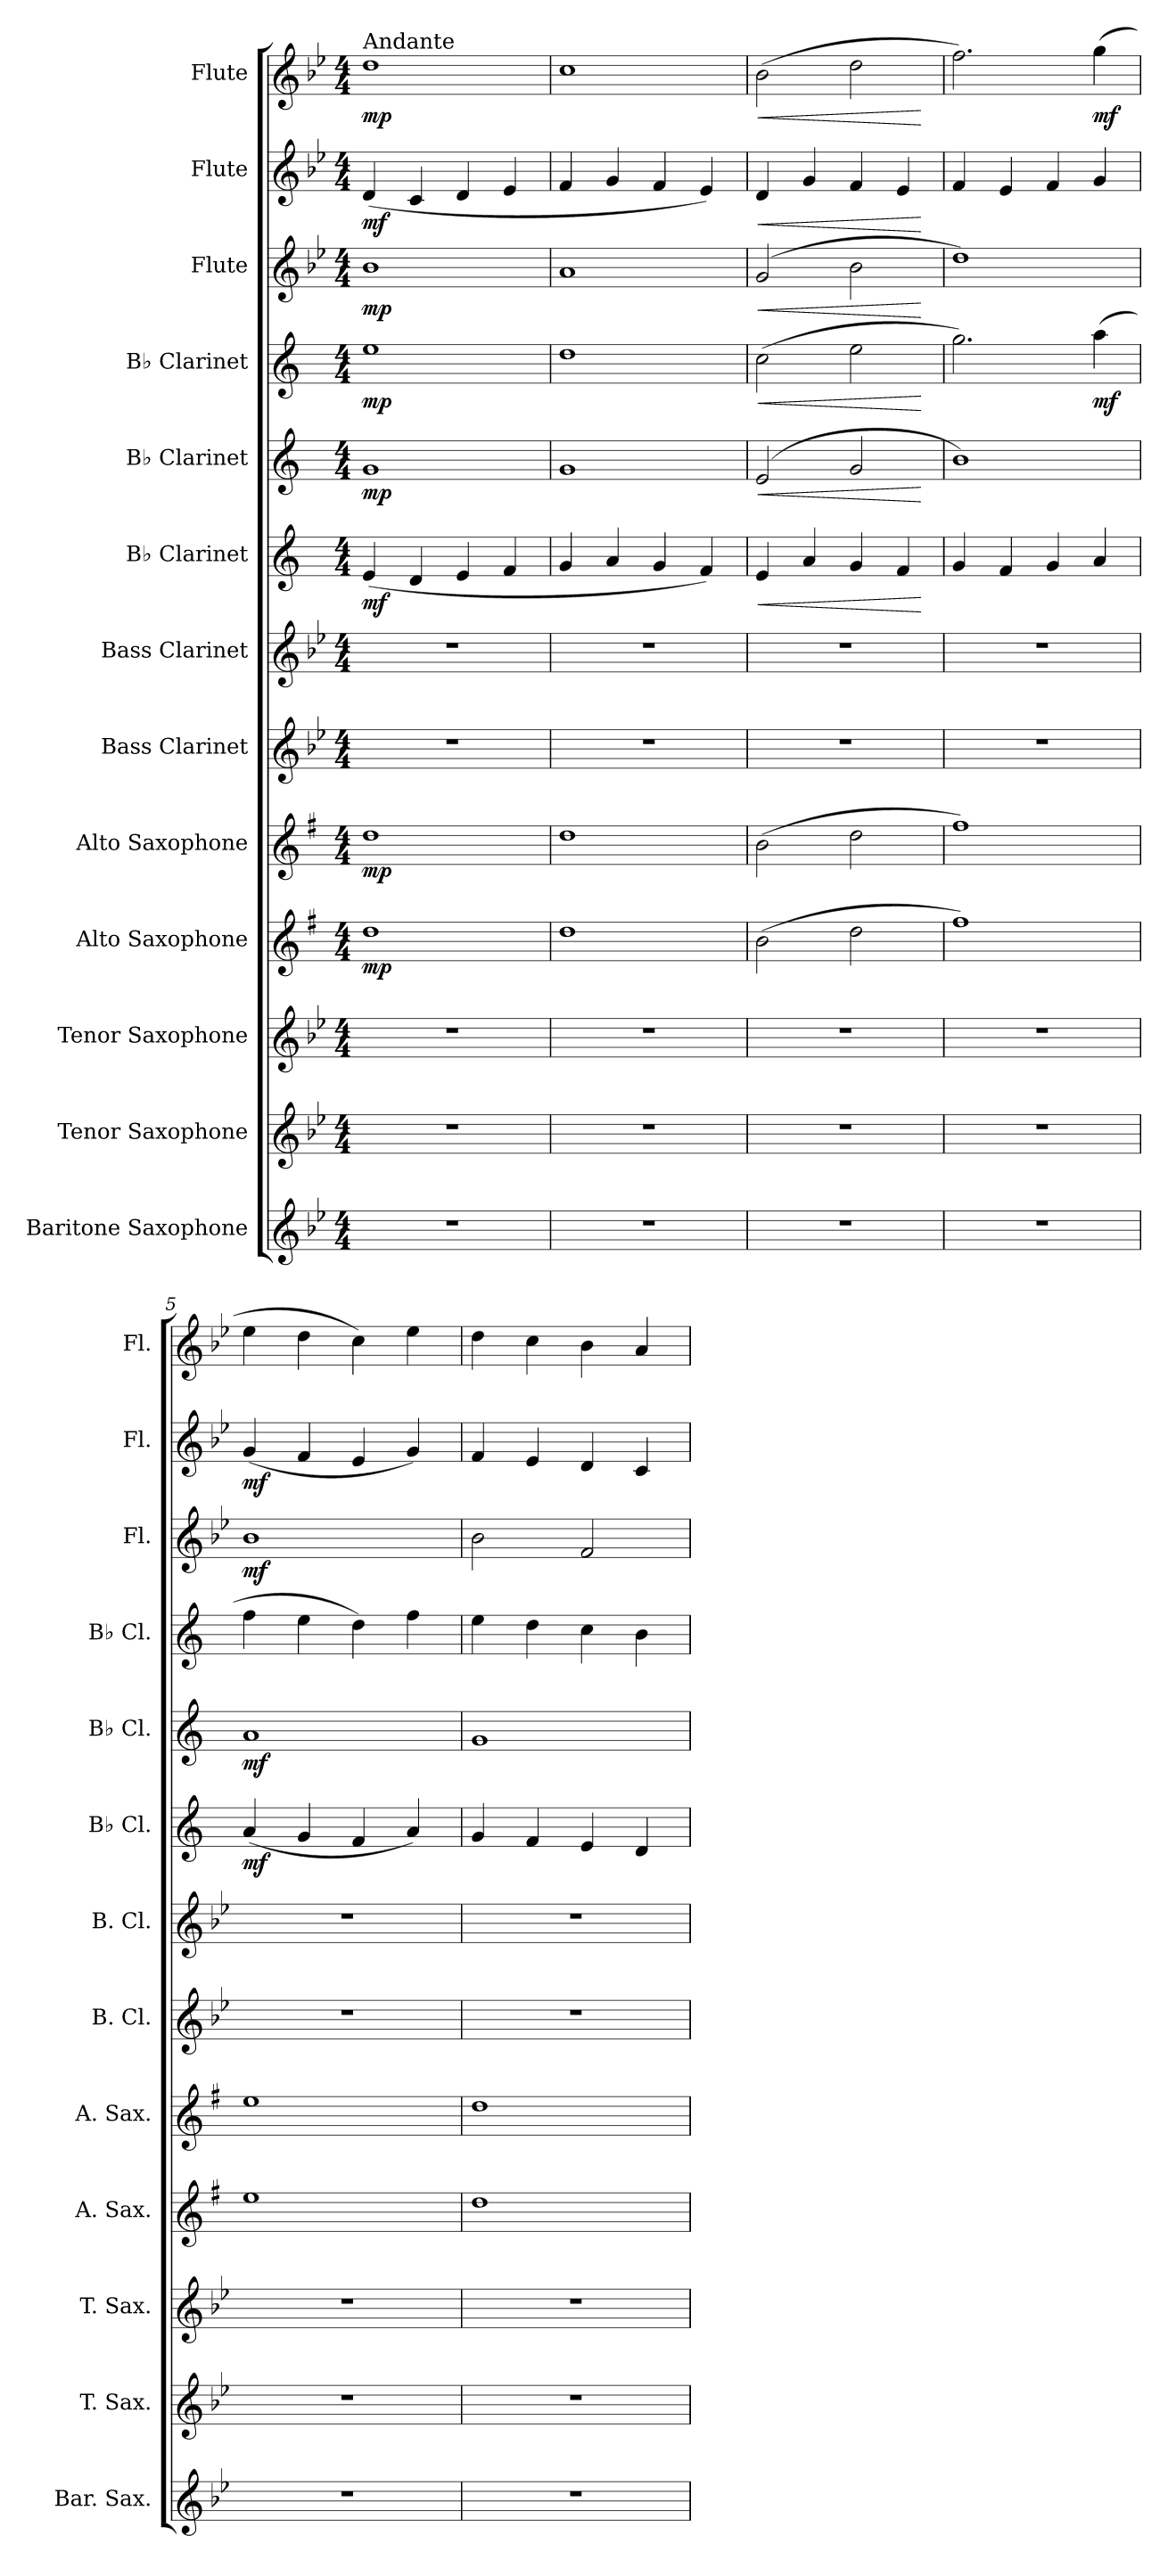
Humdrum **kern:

**kern	**kern	**kern	**kern	**dynam	**kern	**dynam	**kern	**kern	**kern	**dynam	**kern	**dynam	**kern	**dynam	**kern	**dynam	**kern	**dynam	**kern	**dynam
*part13	*part12	*part11	*part10	*part10	*part9	*part9	*part8	*part7	*part6	*part6	*part5	*part5	*part4	*part4	*part3	*part3	*part2	*part2	*part1	*part1
*staff13	*staff12	*staff11	*staff10	*staff10	*staff9	*staff9	*staff8	*staff7	*staff6	*staff6	*staff5	*staff5	*staff4	*staff4	*staff3	*staff3	*staff2	*staff2	*staff1	*staff1
*I"Baritone Saxophone	*I"Tenor Saxophone	*I"Tenor Saxophone	*I"Alto Saxophone	*	*I"Alto Saxophone	*	*I"Bass Clarinet	*I"Bass Clarinet	*I"B♭ Clarinet	*	*I"B♭ Clarinet	*	*I"B♭ Clarinet	*	*I"Flute	*	*I"Flute	*	*I"Flute	*
*I'Bar. Sax.	*I'T. Sax.	*I'T. Sax.	*I'A. Sax.	*	*I'A. Sax.	*	*I'B. Cl.	*I'B. Cl.	*I'B♭ Cl.	*	*I'B♭ Cl.	*	*I'B♭ Cl.	*	*I'Fl.	*	*I'Fl.	*	*I'Fl.	*
*clefG2	*clefG2	*clefG2	*clefG2	*	*clefG2	*	*clefG2	*clefG2	*clefG2	*	*clefG2	*	*clefG2	*	*clefG2	*	*clefG2	*	*clefG2	*
*ITrd12c21	*ITrd8c14	*ITrd8c14	*ITrd5c9	*	*ITrd5c9	*	*ITrd8c14	*ITrd8c14	*ITrd1c2	*	*ITrd1c2	*	*ITrd1c2	*	*	*	*	*	*	*
*k[b-e-]	*k[b-e-]	*k[b-e-]	*k[b-e-]	*	*k[b-e-]	*	*k[b-e-]	*k[b-e-]	*k[b-e-]	*	*k[b-e-]	*	*k[b-e-]	*	*k[b-e-]	*	*k[b-e-]	*	*k[b-e-]	*
*B-:	*B-:	*B-:	*B-:	*	*B-:	*	*B-:	*B-:	*B-:	*	*B-:	*	*B-:	*	*B-:	*	*B-:	*	*B-:	*
*M4/4	*M4/4	*M4/4	*M4/4	*	*M4/4	*	*M4/4	*M4/4	*M4/4	*	*M4/4	*	*M4/4	*	*M4/4	*	*M4/4	*	*M4/4	*
=1	=1	=1	=1	=1	=1	=1	=1	=1	=1	=1	=1	=1	=1	=1	=1	=1	=1	=1	=1	=1
!	!	!	!	!	!	!	!	!	!	!	!	!	!	!	!	!	!	!	!LO:TX:a:t=Andante	!
!	!	!	!	!LO:DY:b	!	!LO:DY:b	!	!	!	!LO:DY:b	!	!LO:DY:b	!	!LO:DY:b	!	!LO:DY:b	!	!LO:DY:b	!	!LO:DY:b
1r	1r	1r	1f	mp	1f	mp	1r	1r	(4d/	mf	1f	mp	1dd	mp	1b-	mp	(4d/	mf	1dd	mp
.	.	.	.	.	.	.	.	.	4c/	.	.	.	.	.	.	.	4c/	.	.	.
.	.	.	.	.	.	.	.	.	4d/	.	.	.	.	.	.	.	4d/	.	.	.
.	.	.	.	.	.	.	.	.	4e-/	.	.	.	.	.	.	.	4e-/	.	.	.
=2	=2	=2	=2	=2	=2	=2	=2	=2	=2	=2	=2	=2	=2	=2	=2	=2	=2	=2	=2	=2
1r	1r	1r	1f	.	1f	.	1r	1r	4f/	.	1f	.	1cc	.	1a	.	4f/	.	1cc	.
.	.	.	.	.	.	.	.	.	4g/	.	.	.	.	.	.	.	4g/	.	.	.
.	.	.	.	.	.	.	.	.	4f/	.	.	.	.	.	.	.	4f/	.	.	.
.	.	.	.	.	.	.	.	.	4e-/)	.	.	.	.	.	.	.	4e-/)	.	.	.
=3	=3	=3	=3	=3	=3	=3	=3	=3	=3	=3	=3	=3	=3	=3	=3	=3	=3	=3	=3	=3
!	!	!	!	!	!	!	!	!	!	!LO:HP:b	!	!LO:HP:b	!	!LO:HP:b	!	!LO:HP:b	!	!LO:HP:b	!	!LO:HP:b
1r	1r	1r	(2d\	.	(2d\	.	1r	1r	4d/	<	(2d/	<	(2b-\	<	(2g/	<	4d/	<	(2b-\	<
.	.	.	.	.	.	.	.	.	4g/	.	.	.	.	.	.	.	4g/	.	.	.
.	.	.	2f\	.	2f\	.	.	.	4f/	.	2f/	.	2dd\	.	2b-\	.	4f/	.	2dd\	.
.	.	.	.	.	.	.	.	.	4e-/	.	.	.	.	.	.	.	4e-/	.	.	.
.	.	.	.	.	.	.	.	.	.	[	.	[	.	[	.	[	.	[	.	[
=4	=4	=4	=4	=4	=4	=4	=4	=4	=4	=4	=4	=4	=4	=4	=4	=4	=4	=4	=4	=4
1r	1r	1r	1a)	.	1a)	.	1r	1r	4f/	.	1a)	.	2.ff\)	.	1dd)	.	4f/	.	2.ff\)	.
.	.	.	.	.	.	.	.	.	4e-/	.	.	.	.	.	.	.	4e-/	.	.	.
.	.	.	.	.	.	.	.	.	4f/	.	.	.	.	.	.	.	4f/	.	.	.
!	!	!	!	!	!	!	!	!	!	!	!	!	!	!LO:DY:b	!	!	!	!	!	!LO:DY:b
.	.	.	.	.	.	.	.	.	4g/	.	.	.	(4gg\	mf	.	.	4g/	.	(4gg\	mf
=5	=5	=5	=5	=5	=5	=5	=5	=5	=5	=5	=5	=5	=5	=5	=5	=5	=5	=5	=5	=5
!	!	!	!	!	!	!	!	!	!	!LO:DY:b	!	!LO:DY:b	!	!	!	!LO:DY:b	!	!LO:DY:b	!	!
1r	1r	1r	1g	.	1g	.	1r	1r	(4g/	mf	1g	mf	4ee-\	.	1b-	mf	(4g/	mf	4ee-\	.
.	.	.	.	.	.	.	.	.	4f/	.	.	.	4dd\	.	.	.	4f/	.	4dd\	.
.	.	.	.	.	.	.	.	.	4e-/	.	.	.	4cc\)	.	.	.	4e-/	.	4cc\)	.
.	.	.	.	.	.	.	.	.	4g/)	.	.	.	4ee-\	.	.	.	4g/)	.	4ee-\	.
=6	=6	=6	=6	=6	=6	=6	=6	=6	=6	=6	=6	=6	=6	=6	=6	=6	=6	=6	=6	=6
1r	1r	1r	1f	.	1f	.	1r	1r	4f/	.	1f	.	4dd\	.	2b-\	.	4f/	.	4dd\	.
.	.	.	.	.	.	.	.	.	4e-/	.	.	.	4cc\	.	.	.	4e-/	.	4cc\	.
.	.	.	.	.	.	.	.	.	4d/	.	.	.	4b-\	.	2f/	.	4d/	.	4b-\	.
.	.	.	.	.	.	.	.	.	4c/	.	.	.	4a\	.	.	.	4c/	.	4a/	.
=	=	=	=	=	=	=	=	=	=	=	=	=	=	=	=	=	=	=	=	=
*-	*-	*-	*-	*-	*-	*-	*-	*-	*-	*-	*-	*-	*-	*-	*-	*-	*-	*-	*-	*-
